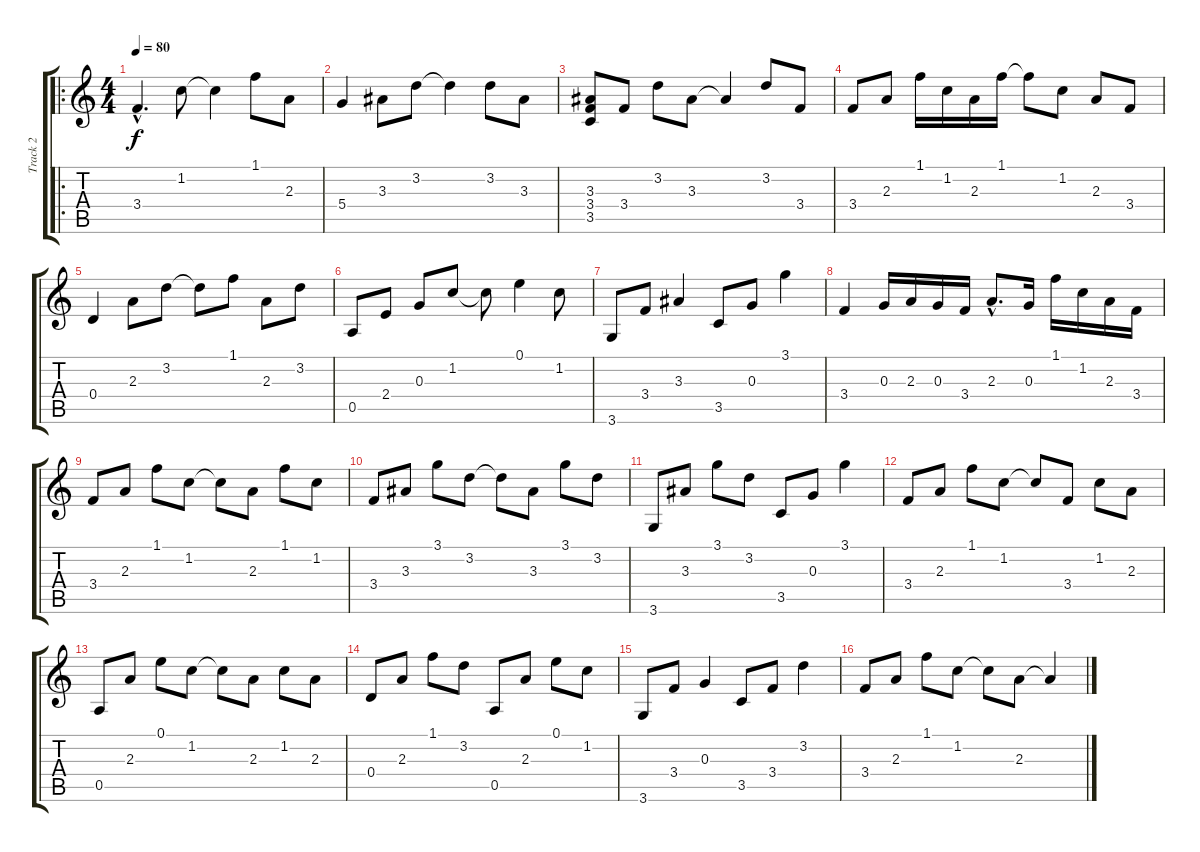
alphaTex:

\track ("Track 2" "Track 2") {instrument acousticguitarsteel}
\staff {score tabs}
\tuning (E4 B3 G3 D3 A2 E2) {hide}
\ro
\ts (4 4)
\tempo 80
\clef g2
\ks c
3.4{hac}.4{d dy f instrument acousticguitarsteel} 1.2.8 1.2{t}.4 1.1.8 2.3.8 |
5.4.4 3.3.8 3.2.8 3.2{t}.4 3.2.8 3.3.8 |
(3.3 3.4 3.5).8 3.4.8 3.2.8 3.3.8 3.3{t}.4 3.2.8 3.4.8 |
3.4.8 2.3.8 1.1.16 1.2.16 2.3.16 1.1.16 1.1{t}.8 1.2.8 2.3.8 3.4.8 |
0.4.4 2.3.8 3.2.8 3.2{t}.8 1.1.8 2.3.8 3.2.8 |
0.5.8 2.4.8 0.3.8 1.2.8 1.2{t}.8 0.1.4 1.2.8 |
3.6.8 3.4.8 3.3.4 3.5.8 0.3.8 3.1.4 |
3.4.4 0.3.16 2.3.16 0.3.16 3.4.16 2.3{hac}.8{d} 0.3.16 1.1.16 1.2.16 2.3.16 3.4.16 |
3.4.8 2.3.8 1.1.8 1.2.8 1.2{t}.8 2.3.8 1.1.8 1.2.8 |
3.4.8 3.3.8 3.1.8 3.2.8 3.2{t}.8 3.3.8 3.1.8 3.2.8 |
3.6.8 3.3.8 3.1.8 3.2.8 3.5.8 0.3.8 3.1.4 |
3.4.8 2.3.8 1.1.8 1.2.8 1.2{t}.8 3.4.8 1.2.8 2.3.8 |
0.5.8 2.3.8 0.1.8 1.2.8 1.2{t}.8 2.3.8 1.2.8 2.3.8 |
0.4.8 2.3.8 1.1.8 3.2.8 0.5.8 2.3.8 0.1.8 1.2.8 |
3.6.8 3.4.8 0.3.4 3.5.8 3.4.8 3.2.4 |
3.4.8 2.3.8 1.1.8 1.2.8 1.2{t}.8 2.3.8 2.3{t}.4
